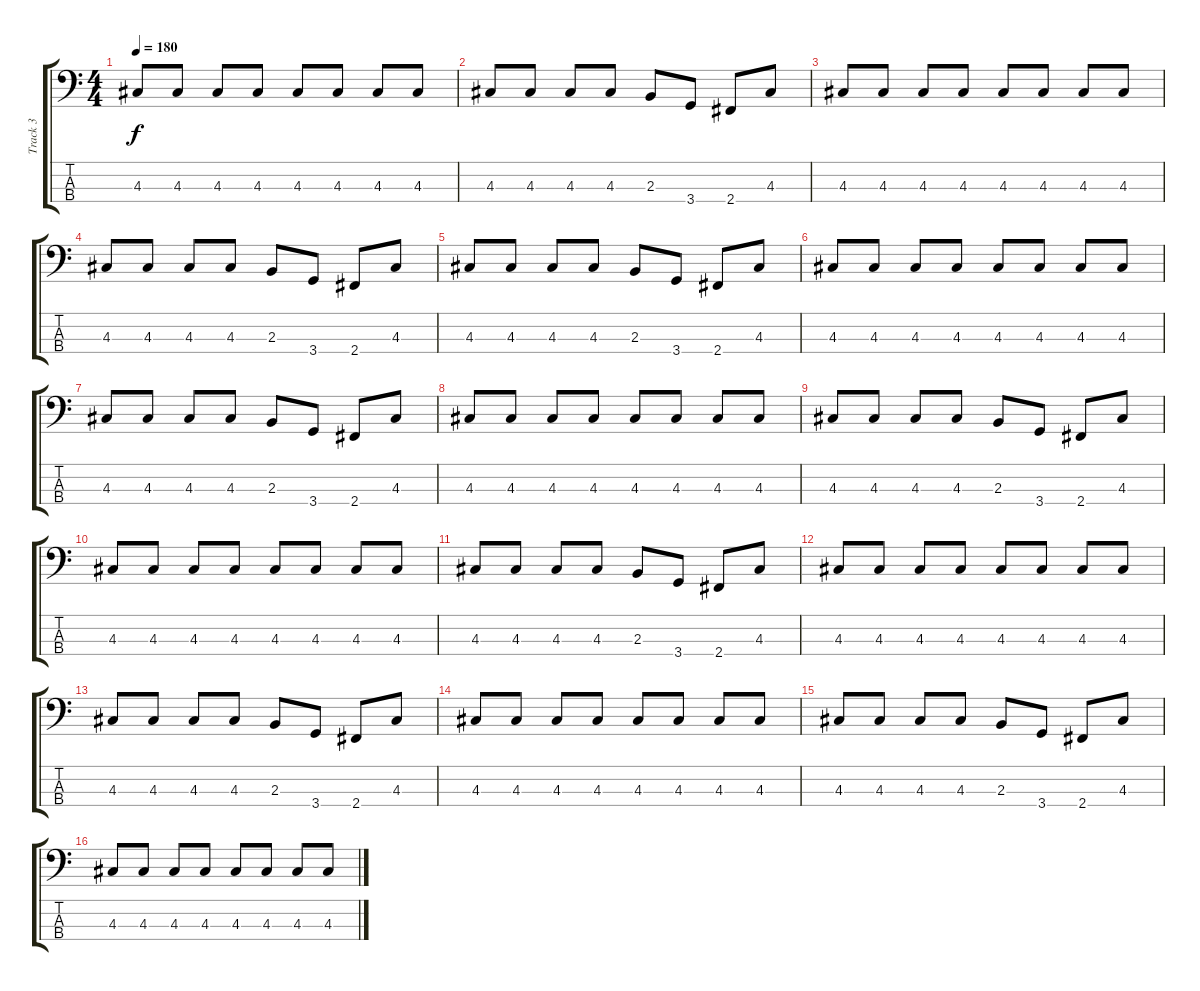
\track ("Track 3" "Track 3") {instrument electricbassfinger}
\staff {score tabs}
\tuning (G2 D2 A1 E1) {hide}
\ts (4 4)
\tempo 180
\clef f4
\ks c
4.3.8{dy f} 4.3.8 4.3.8 4.3.8 4.3.8 4.3.8 4.3.8 4.3.8 |
4.3.8 4.3.8 4.3.8 4.3.8 2.3.8 3.4.8 2.4.8 4.3.8 |
4.3.8 4.3.8 4.3.8 4.3.8 4.3.8 4.3.8 4.3.8 4.3.8 |
4.3.8 4.3.8 4.3.8 4.3.8 2.3.8 3.4.8 2.4.8 4.3.8 |
4.3.8 4.3.8 4.3.8 4.3.8 2.3.8 3.4.8 2.4.8 4.3.8 |
4.3.8 4.3.8 4.3.8 4.3.8 4.3.8 4.3.8 4.3.8 4.3.8 |
4.3.8 4.3.8 4.3.8 4.3.8 2.3.8 3.4.8 2.4.8 4.3.8 |
4.3.8 4.3.8 4.3.8 4.3.8 4.3.8 4.3.8 4.3.8 4.3.8 |
4.3.8 4.3.8 4.3.8 4.3.8 2.3.8 3.4.8 2.4.8 4.3.8 |
4.3.8 4.3.8 4.3.8 4.3.8 4.3.8 4.3.8 4.3.8 4.3.8 |
4.3.8 4.3.8 4.3.8 4.3.8 2.3.8 3.4.8 2.4.8 4.3.8 |
4.3.8 4.3.8 4.3.8 4.3.8 4.3.8 4.3.8 4.3.8 4.3.8 |
4.3.8 4.3.8 4.3.8 4.3.8 2.3.8 3.4.8 2.4.8 4.3.8 |
4.3.8 4.3.8 4.3.8 4.3.8 4.3.8 4.3.8 4.3.8 4.3.8 |
4.3.8 4.3.8 4.3.8 4.3.8 2.3.8 3.4.8 2.4.8 4.3.8 |
4.3.8 4.3.8 4.3.8 4.3.8 4.3.8 4.3.8 4.3.8 4.3.8
